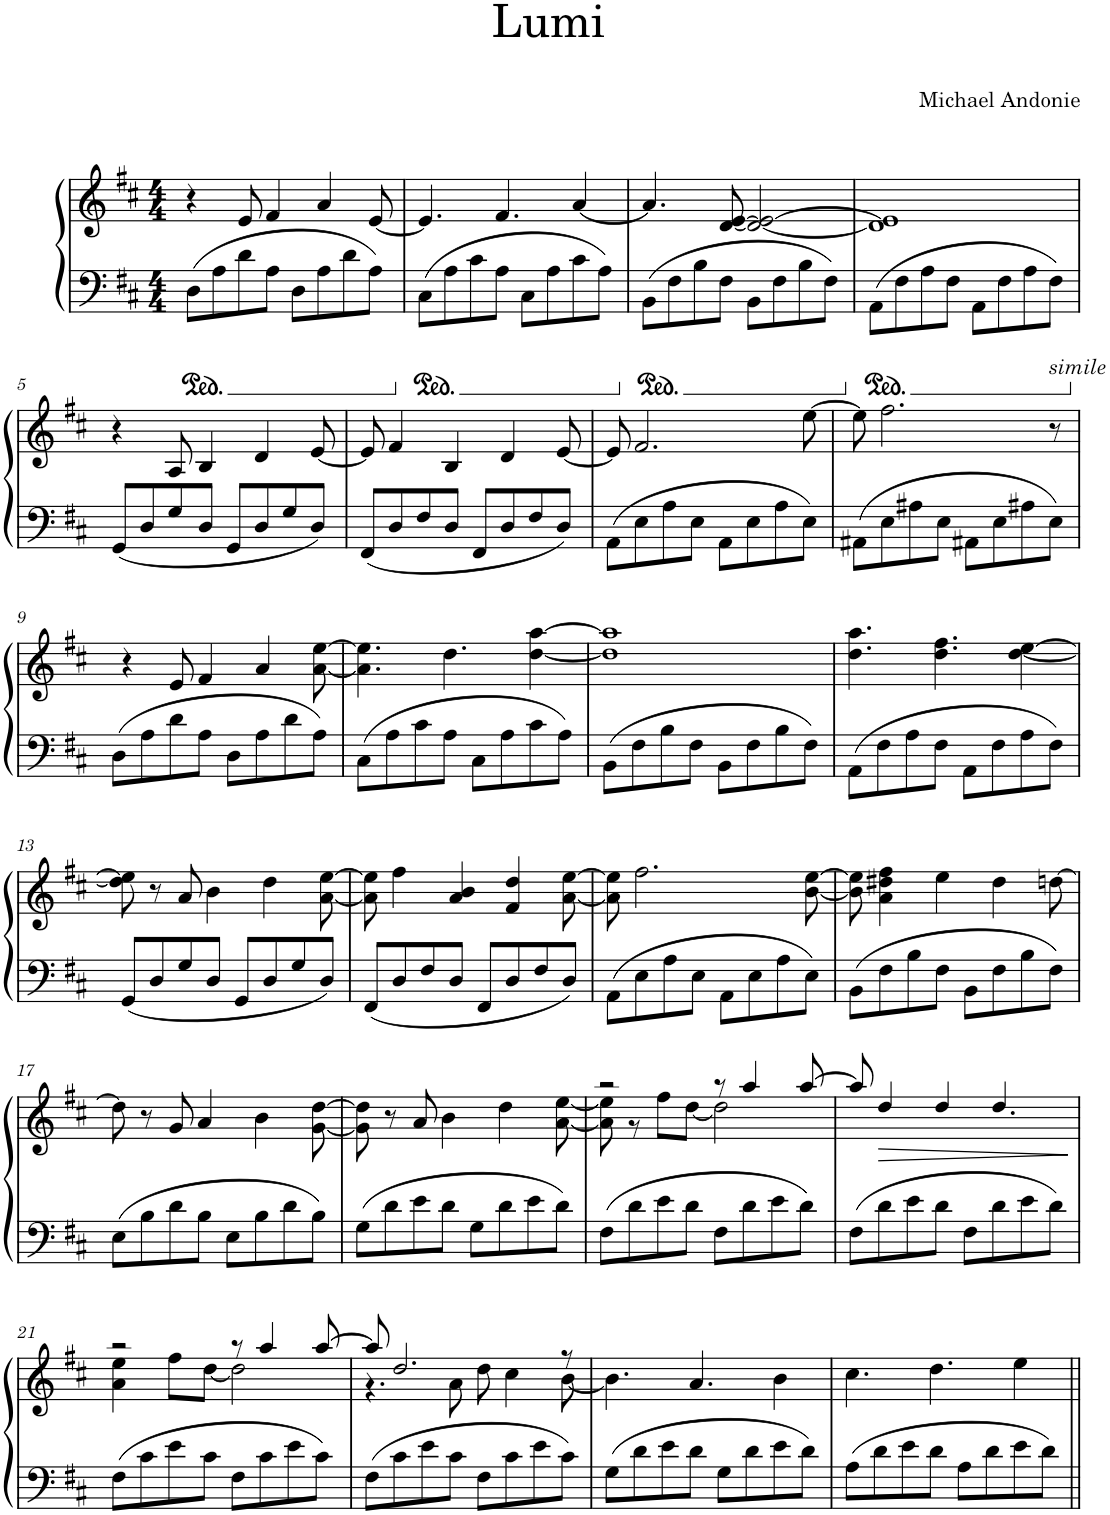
**kern	**kern	**dynam
*part1	*part1	*part1
*staff2	*staff1	*staff1/2
*I"Piano	*	*
*I'Pno.	*	*
*clefF4	*clefG2	*
*k[f#c#]	*k[f#c#]	*
*M4/4	*M4/4	*
=1	=1	=1
8D\L	4r	.
8A\	.	.
8d\	8e/	.
8A\J	4f#/	.
8D\L	.	.
8A\	4a/	.
8d\	.	.
8A\J	[8e/	.
=2	=2	=2
8C#\L	4.e/]	.
8A\	.	.
8c#\	.	.
8A\J	4.f#/	.
8C#\L	.	.
8A\	.	.
8c#\	[4a/	.
8A\J	.	.
=3	=3	=3
8BB\L	4.a/]	.
8F#\	.	.
8B\	.	.
8F#\J	[8d/ [8e/	.
8BB\L	2d/_ 2e/_	.
8F#\	.	.
8B\	.	.
8F#\J	.	.
=4	=4	=4
!LO:TX:b:i:t=simile	!	!
8AA\L	1d] 1e]	.
8F#\	.	.
8A\	.	.
8F#\J	.	.
8AA\L	.	.
8F#\	.	.
8A\	.	.
8F#\J	.	.
!!LO:LB:g=z
=5	=5	=5
8GG/L	4r	.
8D/	.	.
8G/	8A/	.
8D/J	4B/	.
8GG/L	.	.
8D/	4d/	.
8G/	.	.
8D/J	[8e/	.
=6	=6	=6
8FF#/L	8e/]	.
8D/	4f#/	.
8F#/	.	.
8D/J	4B/	.
8FF#/L	.	.
8D/	4d/	.
8F#/	.	.
8D/J	[8e/	.
=7	=7	=7
8AA\L	8e/]	.
8E\	2.f#/	.
8A\	.	.
8E\J	.	.
8AA\L	.	.
8E\	.	.
8A\	.	.
8E\J	[8ee\	.
=8	=8	=8
8AA#X\L	8ee\]	.
8E\	2.ff#\	.
8A#X\	.	.
8E\J	.	.
8AA#X\L	.	.
8E\	.	.
8A#X\	.	.
8E\J	8r	.
!!LO:LB:g=z
=9	=9	=9
8D\L	4r	.
8A\	.	.
8d\	8e/	.
8A\J	4f#/	.
8D\L	.	.
8A\	4a/	.
8d\	.	.
8A\J	[8a\ [8ee\	.
=10	=10	=10
8C#\L	4.a\] 4.ee\]	.
8A\	.	.
8c#\	.	.
8A\J	4.dd\	.
8C#\L	.	.
8A\	.	.
8c#\	[4dd\ [4aa\	.
8A\J	.	.
=11	=11	=11
8BB\L	1dd] 1aa]	.
8F#\	.	.
8B\	.	.
8F#\J	.	.
8BB\L	.	.
8F#\	.	.
8B\	.	.
8F#\J	.	.
=12	=12	=12
8AA\L	4.dd\ 4.aa\	.
8F#\	.	.
8A\	.	.
8F#\J	4.dd\ 4.ff#\	.
8AA\L	.	.
8F#\	.	.
8A\	[4dd\ [4ee\	.
8F#\J	.	.
!!LO:LB:g=z
=13	=13	=13
8GG/L	8dd\] 8ee\]	.
8D/	8r	.
8G/	8a/	.
8D/J	4b\	.
8GG/L	.	.
8D/	4dd\	.
8G/	.	.
8D/J	[8a\ [8ee\	.
=14	=14	=14
8FF#/L	8a\] 8ee\]	.
8D/	4ff#\	.
8F#/	.	.
8D/J	4a/ 4b/	.
8FF#/L	.	.
8D/	4f#/ 4dd/	.
8F#/	.	.
8D/J	[8a\ [8ee\	.
=15	=15	=15
8AA\L	8a\] 8ee\]	.
8E\	2.ff#\	.
8A\	.	.
8E\J	.	.
8AA\L	.	.
8E\	.	.
8A\	.	.
8E\J	[8b\ [8ee\	.
=16	=16	=16
8BB\L	8b\] 8ee\]	.
8F#\	4a\ 4dd#X\ 4ff#\	.
8B\	.	.
8F#\J	4ee\	.
8BB\L	.	.
8F#\	4dd#\	.
8B\	.	.
8F#\J	[8ddn\	.
!!LO:LB:g=z
=17	=17	=17
8E\L	8dd\]	.
8B\	8r	.
8d\	8g/	.
8B\J	4a/	.
8E\L	.	.
8B\	4b\	.
8d\	.	.
8B\J	[8g\ [8dd\	.
=18	=18	=18
8G\L	8g\] 8dd\]	.
8d\	8r	.
8e\	8a/	.
8d\J	4b\	.
8G\L	.	.
8d\	4dd\	.
8e\	.	.
8d\J	[8a\ [8ee\	.
=19	=19	=19
*	*^	*
8F#\L	2r	8a\] 8ee\]	.
8d\	.	8r	.
8e\	.	8ff#\L	.
8d\J	.	[8dd\J	.
8F#\L	8r	2dd\]	.
8d\	4aa/	.	.
8e\	.	.	.
8d\J	[8aa/	.	.
*	*v	*v	*
=20	=20	=20
8F#\L	8aa/]	.
!	!	!LO:HP:b
8d\	4dd/	>
8e\	.	.
8d\J	4dd/	.
8F#\L	.	.
8d\	4.dd/	.
8e\	.	.
8d\J	.	.
.	.	]
!!LO:LB:g=z
=21	=21	=21
*	*^	*
8F#\L	2r	4a\ 4ee\	.
8c#\	.	.	.
8e\	.	8ff#\L	.
8c#\J	.	[8dd\J	.
8F#\L	8r	2dd\]	.
8c#\	4aa/	.	.
8e\	.	.	.
8c#\J	[8aa/	.	.
=22	=22	=22	=22
8F#\L	8aa/]	4.r	.
8c#\	2.dd/	.	.
8e\	.	.	.
8c#\J	.	8a\	.
8F#\L	.	8dd\	.
8c#\	.	4cc#\	.
8e\	.	.	.
8c#\J	8r	[8b\	.
*	*v	*v	*
=23	=23	=23
8G\L	4.b\]	.
8d\	.	.
8e\	.	.
8d\J	4.a/	.
8G\L	.	.
8d\	.	.
8e\	4b\	.
8d\J	.	.
=24	=24	=24
8A\L	4.cc#\	.
8d\	.	.
8e\	.	.
8d\J	4.dd\	.
8A\L	.	.
8d\	.	.
8e\	4ee\	.
8d\J	.	.
=||	=||	=||
*-	*-	*-
